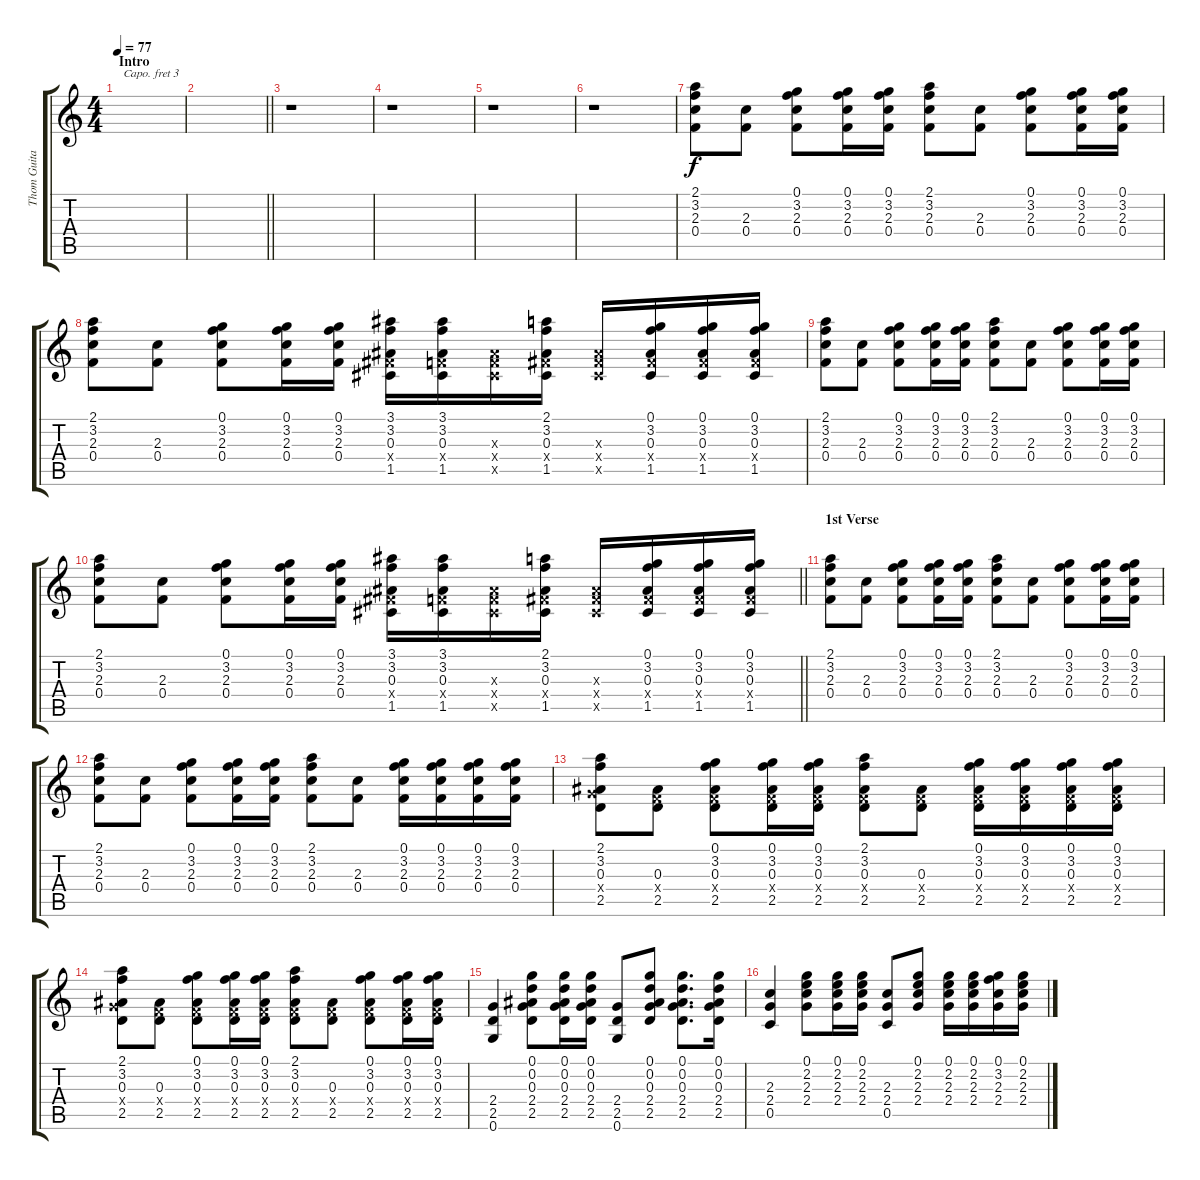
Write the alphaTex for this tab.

\track ("Thom Guitar" "Thom Guita") {instrument acousticguitarsteel}
\staff {score tabs}
\capo 3
\tuning (E4 B3 G3 D3 A2 E2) {hide}
\ts (4 4)
\section ("" "Intro")
\tempo 77
\clef g2
\ks c
|
\barLineRight lightlight
|
\section ("" "")
r.1 |
r.1 |
r.1 |
r.1 |
(2.1 3.2 2.3 0.4).8 (2.3 0.4).8 (0.1 3.2 2.3 0.4).8 (0.1 3.2 2.3 0.4).16 (0.1 3.2 2.3 0.4).16 (2.1 3.2 2.3 0.4).8 (2.3 0.4).8 (0.1 3.2 2.3 0.4).8 (0.1 3.2 2.3 0.4).16 (0.1 3.2 2.3 0.4).16 |
(2.1 3.2 2.3 0.4).8 (2.3 0.4).8 (0.1 3.2 2.3 0.4).8 (0.1 3.2 2.3 0.4).16 (0.1 3.2 2.3 0.4).16 (3.1 3.2 0.3 1.4{x} 1.5).16 (3.1 3.2 0.3 0.4{x} 1.5).16 (0.3{x} 0.4{x} 1.5{x}).16 (2.1 3.2 0.3 1.4{x} 1.5).16 (0.3{x} 1.4{x} 1.5{x}).16 (0.1 3.2 0.3 1.4{x} 1.5).16 (0.1 3.2 0.3 1.4{x} 1.5).16 (0.1 3.2 0.3 1.4{x} 1.5).16 |
(2.1 3.2 2.3 0.4).8 (2.3 0.4).8 (0.1 3.2 2.3 0.4).8 (0.1 3.2 2.3 0.4).16 (0.1 3.2 2.3 0.4).16 (2.1 3.2 2.3 0.4).8 (2.3 0.4).8 (0.1 3.2 2.3 0.4).8 (0.1 3.2 2.3 0.4).16 (0.1 3.2 2.3 0.4).16 |
\barLineRight lightlight
(2.1 3.2 2.3 0.4).8 (2.3 0.4).8 (0.1 3.2 2.3 0.4).8 (0.1 3.2 2.3 0.4).16 (0.1 3.2 2.3 0.4).16 (3.1 3.2 0.3 1.4{x} 1.5).16 (3.1 3.2 0.3 0.4{x} 1.5).16 (0.3{x} 0.4{x} 1.5{x}).16 (2.1 3.2 0.3 1.4{x} 1.5).16 (0.3{x} 1.4{x} 1.5{x}).16 (0.1 3.2 0.3 1.4{x} 1.5).16 (0.1 3.2 0.3 1.4{x} 1.5).16 (0.1 3.2 0.3 1.4{x} 1.5).16 |
\section ("" "1st Verse ")
(2.1 3.2 2.3 0.4).8 (2.3 0.4).8 (0.1 3.2 2.3 0.4).8 (0.1 3.2 2.3 0.4).16 (0.1 3.2 2.3 0.4).16 (2.1 3.2 2.3 0.4).8 (2.3 0.4).8 (0.1 3.2 2.3 0.4).8 (0.1 3.2 2.3 0.4).16 (0.1 3.2 2.3 0.4).16 |
(2.1 3.2 2.3 0.4).8 (2.3 0.4).8 (0.1 3.2 2.3 0.4).8 (0.1 3.2 2.3 0.4).16 (0.1 3.2 2.3 0.4).16 (2.1 3.2 2.3 0.4).8 (2.3 0.4).8 (0.1 3.2 2.3 0.4).16 (0.1 3.2 2.3 0.4).16 (0.1 3.2 2.3 0.4).16 (0.1 3.2 2.3 0.4).16 |
(2.1 3.2 0.3 2.4{x} 2.5).8 (0.3 0.4{x} 2.5).8 (0.1 3.2 0.3 0.4{x} 2.5).8 (0.1 3.2 0.3 0.4{x} 2.5).16 (0.1 3.2 0.3 0.4{x} 2.5).16 (2.1 3.2 0.3 0.4{x} 2.5).8 (0.3 0.4{x} 2.5).8 (0.1 3.2 0.3 0.4{x} 2.5).16 (0.1 3.2 0.3 0.4{x} 2.5).16 (0.1 3.2 0.3 0.4{x} 2.5).16 (0.1 3.2 0.3 0.4{x} 2.5).16 |
(2.1 3.2 0.3 2.4{x} 2.5).8 (0.3 0.4{x} 2.5).8 (0.1 3.2 0.3 0.4{x} 2.5).8 (0.1 3.2 0.3 0.4{x} 2.5).16 (0.1 3.2 0.3 0.4{x} 2.5).16 (2.1 3.2 0.3 0.4{x} 2.5).8 (0.3 0.4{x} 2.5).8 (0.1 3.2 0.3 0.4{x} 2.5).8 (0.1 3.2 0.3 0.4{x} 2.5).16 (0.1 3.2 0.3 0.4{x} 2.5).16 |
(2.4 2.5 0.6).4 (0.1 0.2 0.3 2.4 2.5).8 (0.1 0.2 0.3 2.4 2.5).16 (0.1 0.2 0.3 2.4 2.5).16 (2.4 2.5 0.6).8 (0.1 0.2 0.3 2.4 2.5).8 (0.1 0.2 0.3 2.4 2.5).8{d} (0.1 0.2 0.3 2.4 2.5).16 |
(2.3 2.4 0.5).4 (0.1 2.2 2.3 2.4).8 (0.1 2.2 2.3 2.4).16 (0.1 2.2 2.3 2.4).16 (2.3 2.4 0.5).8 (0.1 2.2 2.3 2.4).8 (0.1 2.2 2.3 2.4).16 (0.1 2.2 2.3 2.4).16 (0.1 3.2 2.3 2.4).16 (0.1 2.2 2.3 2.4).16
